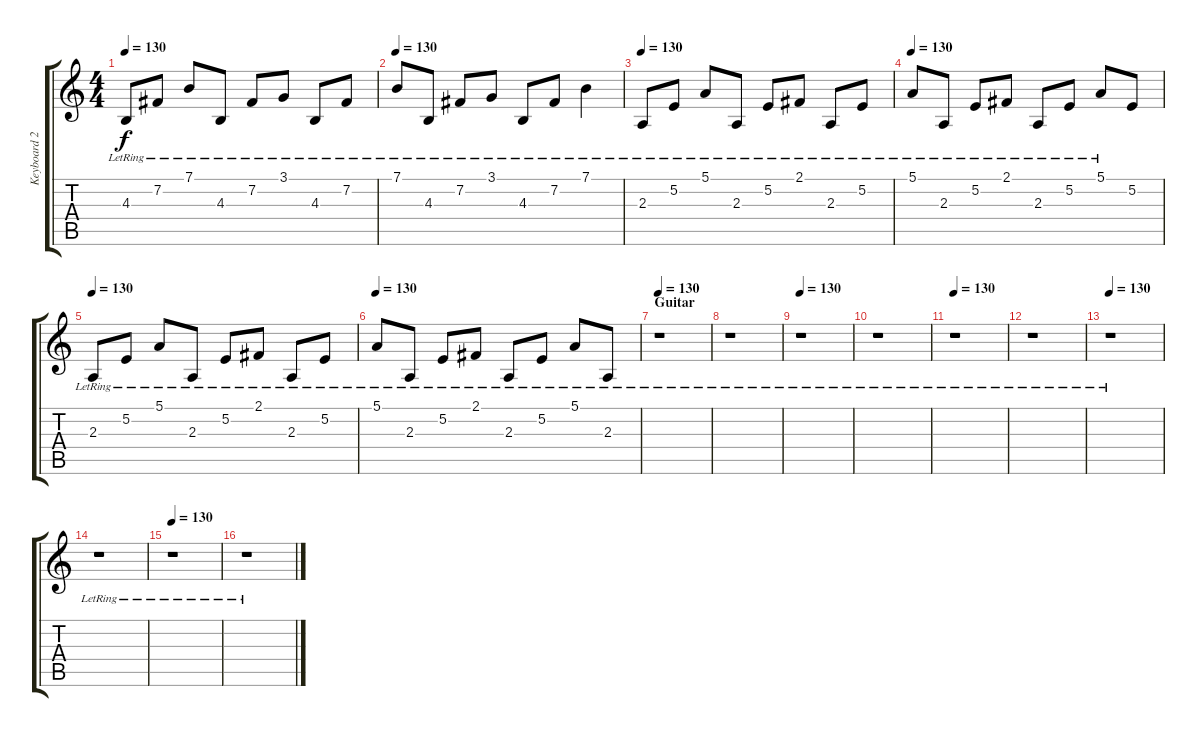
\track ("Keyboard 2" "Keyboard 2") {instrument lead1square}
\staff {score tabs}
\tuning (E4 B3 G3 D3 A2 E2) {hide}
\ts (4 4)
\tempo 130
\clef g2
\ks c
4.3{lr}.8{dy f instrument vibraphone} 7.2{lr}.8 7.1{lr}.8 4.3{lr}.8 7.2{lr}.8 3.1{lr}.8 4.3{lr}.8 7.2{lr}.8 |
\tempo 130
7.1{lr}.8{instrument vibraphone} 4.3{lr}.8 7.2{lr}.8 3.1{lr}.8 4.3{lr}.8 7.2{lr}.8 7.1{lr}.4 |
\tempo 130
2.3{lr}.8{instrument vibraphone} 5.2{lr}.8 5.1{lr}.8 2.3{lr}.8 5.2{lr}.8 2.1{lr}.8 2.3{lr}.8 5.2{lr}.8 |
\tempo 130
5.1{lr}.8{instrument vibraphone} 2.3{lr}.8 5.2{lr}.8 2.1{lr}.8 2.3{lr}.8 5.2{lr}.8 5.1{lr}.8 5.2.8 |
\tempo 130
2.3{lr}.8{instrument vibraphone} 5.2{lr}.8 5.1{lr}.8 2.3{lr}.8 5.2{lr}.8 2.1{lr}.8 2.3{lr}.8 5.2{lr}.8 |
\tempo 130
5.1{lr}.8{instrument vibraphone} 2.3{lr}.8 5.2{lr}.8 2.1{lr}.8 2.3{lr}.8 5.2{lr}.8 5.1{lr}.8 2.3{lr}.8 |
\section ("" "Guitar")
\tempo 130
r.1 |
r.1 |
\tempo 130
r.1 |
r.1 |
\tempo 130
r.1 |
r.1 |
\tempo 130
r.1 |
r.1 |
\section ("" "")
\tempo 130
r.1 |
r.1
